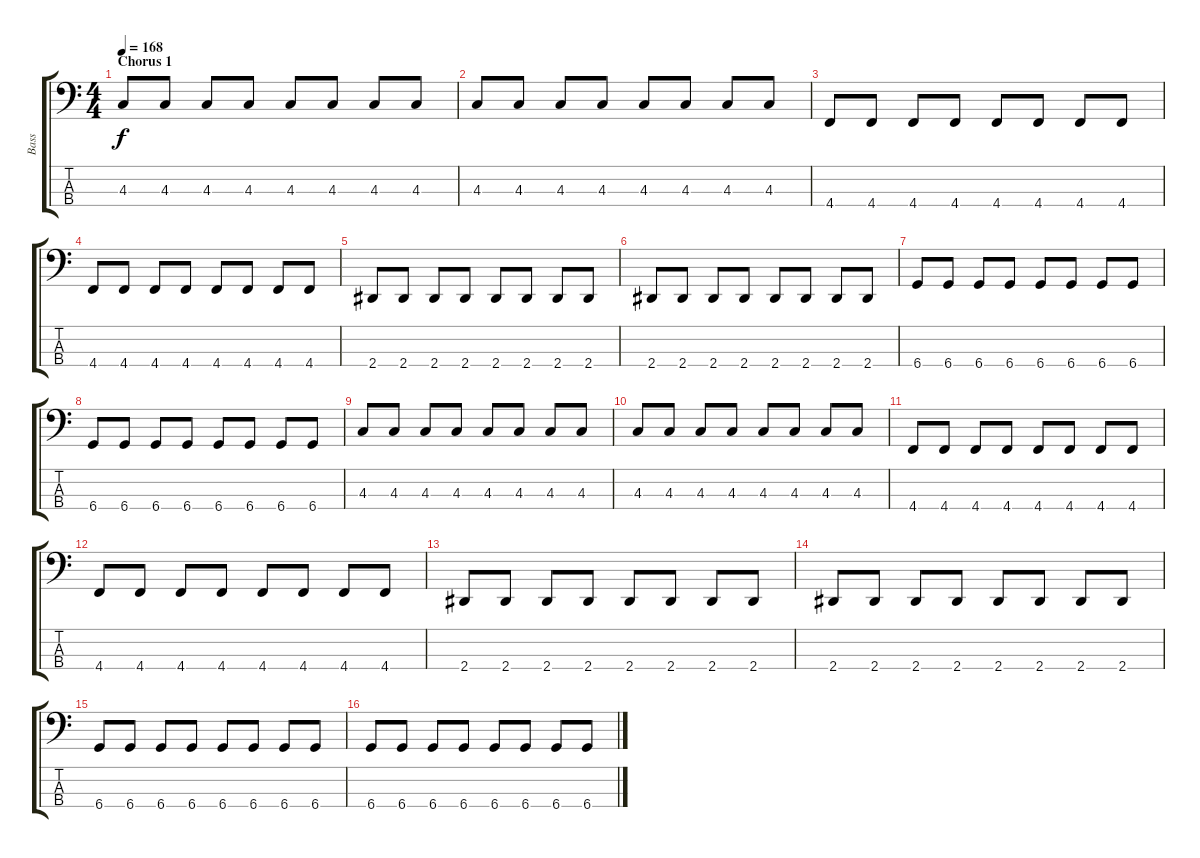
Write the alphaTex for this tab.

\track ("Bass" "Bass") {instrument electricbassfinger}
\staff {score tabs}
\tuning (Gb2 Db2 Ab1 Db1) {hide}
\ts (4 4)
\section ("" "Chorus 1")
\tempo 168
\clef f4
\ks aminor
4.3.8{dy f} 4.3.8 4.3.8 4.3.8 4.3.8 4.3.8 4.3.8 4.3.8 |
4.3.8 4.3.8 4.3.8 4.3.8 4.3.8 4.3.8 4.3.8 4.3.8 |
4.4.8 4.4.8 4.4.8 4.4.8 4.4.8 4.4.8 4.4.8 4.4.8 |
4.4.8 4.4.8 4.4.8 4.4.8 4.4.8 4.4.8 4.4.8 4.4.8 |
2.4.8 2.4.8 2.4.8 2.4.8 2.4.8 2.4.8 2.4.8 2.4.8 |
2.4.8 2.4.8 2.4.8 2.4.8 2.4.8 2.4.8 2.4.8 2.4.8 |
6.4.8 6.4.8 6.4.8 6.4.8 6.4.8 6.4.8 6.4.8 6.4.8 |
6.4.8 6.4.8 6.4.8 6.4.8 6.4.8 6.4.8 6.4.8 6.4.8 |
4.3.8 4.3.8 4.3.8 4.3.8 4.3.8 4.3.8 4.3.8 4.3.8 |
4.3.8 4.3.8 4.3.8 4.3.8 4.3.8 4.3.8 4.3.8 4.3.8 |
4.4.8 4.4.8 4.4.8 4.4.8 4.4.8 4.4.8 4.4.8 4.4.8 |
4.4.8 4.4.8 4.4.8 4.4.8 4.4.8 4.4.8 4.4.8 4.4.8 |
2.4.8 2.4.8 2.4.8 2.4.8 2.4.8 2.4.8 2.4.8 2.4.8 |
2.4.8 2.4.8 2.4.8 2.4.8 2.4.8 2.4.8 2.4.8 2.4.8 |
6.4.8 6.4.8 6.4.8 6.4.8 6.4.8 6.4.8 6.4.8 6.4.8 |
6.4.8 6.4.8 6.4.8 6.4.8 6.4.8 6.4.8 6.4.8 6.4.8
